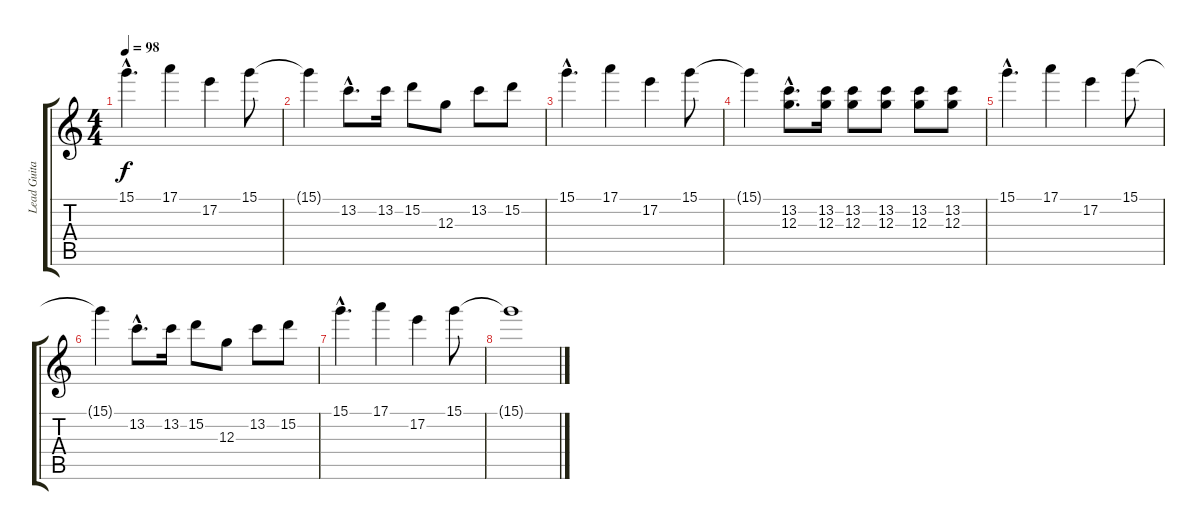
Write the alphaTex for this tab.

\track ("Lead Guitar" "Lead Guita") {instrument distortionguitar}
\staff {score tabs}
\tuning (E4 B3 G3 D3 A2 E2) {hide}
\ts (4 4)
\tempo 98
\clef g2
\ks c
15.1{hac}.4{d dy f} 17.1.4 17.2.4 15.1.8 |
15.1{t}.4 13.2{hac}.8{d} 13.2.16 15.2.8 12.3.8 13.2.8 15.2.8 |
15.1{hac}.4{d} 17.1.4 17.2.4 15.1.8 |
15.1{t}.4 (13.2{hac} 12.3{hac}).8{d} (13.2 12.3).16 (13.2 12.3).8 (13.2 12.3).8 (13.2 12.3).8 (13.2 12.3).8 |
15.1{hac}.4{d} 17.1.4 17.2.4 15.1.8 |
15.1{t}.4 13.2{hac}.8{d} 13.2.16 15.2.8 12.3.8 13.2.8 15.2.8 |
15.1{hac}.4{d} 17.1.4 17.2.4 15.1.8 |
15.1{t}.1
